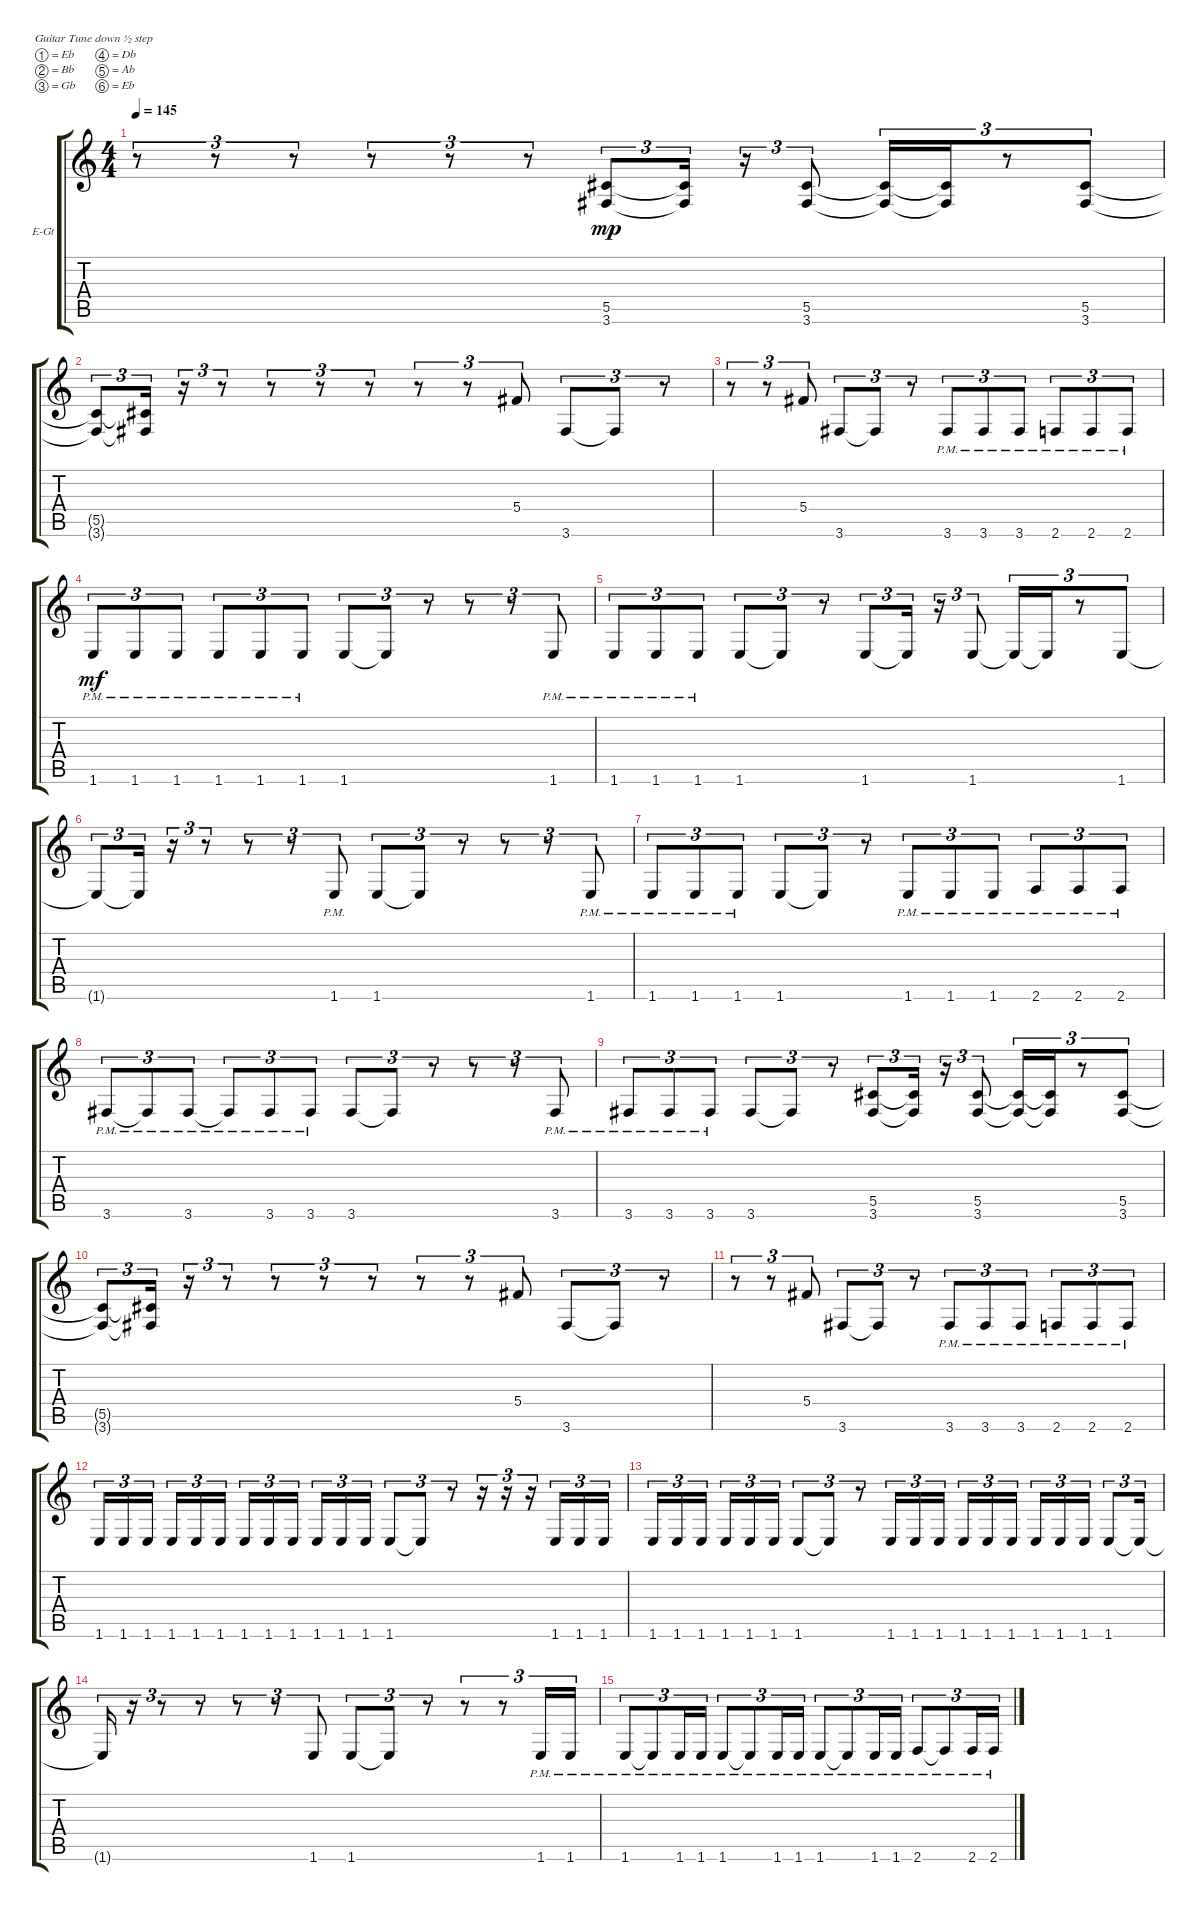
\bracketExtendMode groupsimilarinstruments
\firstSystemTrackNameOrientation horizontal
\otherSystemsTrackNameOrientation horizontal
\track ("right" "E-Gt") {instrument distortionguitar}
\staff {score tabs}
\tuning (Eb4 Bb3 Gb3 Db3 Ab2 Eb2)
\ts (4 4)
\tempo 145
\clef g2
\ks c
r.8{tu (3 2) dy mp} r.8{tu (3 2)} r.8{tu (3 2)} r.8{tu (3 2)} r.8{tu (3 2)} r.8{tu (3 2)} (3.6 5.5).8{tu (3 2)} (3.6{t} 5.5{t}).16{tu (3 2)} r.16{tu (3 2)} (3.6 5.5).8{tu (3 2)} (3.6{t} 5.5{t}).16{tu (3 2)} (3.6{t} 5.5{t}).16{tu (3 2)} r.8{tu (3 2)} (3.6 5.5).8{tu (3 2)} |
(3.6{t} 5.5{t}).8{tu (3 2)} (3.6{t} 5.5{t}).16{tu (3 2)} r.16{tu (3 2)} r.8{tu (3 2)} r.8{tu (3 2)} r.8{tu (3 2)} r.8{tu (3 2)} r.8{tu (3 2)} r.8{tu (3 2)} 5.4.8{tu (3 2)} 3.6.8{tu (3 2)} 3.6{t}.8{tu (3 2)} r.8{tu (3 2)} |
r.8{tu (3 2)} r.8{tu (3 2)} 5.4.8{tu (3 2)} 3.6.8{tu (3 2)} 3.6{t}.8{tu (3 2)} r.8{tu (3 2)} 3.6{pm}.8{tu (3 2)} 3.6{pm}.8{tu (3 2)} 3.6{pm}.8{tu (3 2)} 2.6{pm}.8{tu (3 2)} 2.6{pm}.8{tu (3 2)} 2.6{pm}.8{tu (3 2)} |
1.6{pm}.8{tu (3 2) dy mf} 1.6{pm}.8{tu (3 2)} 1.6{pm}.8{tu (3 2)} 1.6{pm}.8{tu (3 2)} 1.6{pm}.8{tu (3 2)} 1.6{pm}.8{tu (3 2)} 1.6.8{tu (3 2)} 1.6{t}.8{tu (3 2)} r.8{tu (3 2)} r.8{tu (3 2)} r.8{tu (3 2)} 1.6{pm}.8{tu (3 2)} |
1.6{pm}.8{tu (3 2)} 1.6{pm}.8{tu (3 2)} 1.6{pm}.8{tu (3 2)} 1.6.8{tu (3 2)} 1.6{t}.8{tu (3 2)} r.8{tu (3 2)} 1.6.8{tu (3 2)} 1.6{t}.16{tu (3 2)} r.16{tu (3 2)} 1.6.8{tu (3 2)} 1.6{t}.16{tu (3 2)} 1.6{t}.16{tu (3 2)} r.8{tu (3 2)} 1.6.8{tu (3 2)} |
1.6{t}.8{tu (3 2)} 1.6{t}.16{tu (3 2)} r.16{tu (3 2)} r.8{tu (3 2)} r.8{tu (3 2)} r.8{tu (3 2)} 1.6{pm}.8{tu (3 2)} 1.6.8{tu (3 2)} 1.6{t}.8{tu (3 2)} r.8{tu (3 2)} r.8{tu (3 2)} r.8{tu (3 2)} 1.6{pm}.8{tu (3 2)} |
1.6{pm}.8{tu (3 2)} 1.6{pm}.8{tu (3 2)} 1.6{pm}.8{tu (3 2)} 1.6.8{tu (3 2)} 1.6{t}.8{tu (3 2)} r.8{tu (3 2)} 1.6{pm}.8{tu (3 2)} 1.6{pm}.8{tu (3 2)} 1.6{pm}.8{tu (3 2)} 2.6{pm}.8{tu (3 2)} 2.6{pm}.8{tu (3 2)} 2.6{pm}.8{tu (3 2)} |
3.6{pm}.8{tu (3 2)} 3.6{pm t}.8{tu (3 2)} 3.6{pm}.8{tu (3 2)} 3.6{pm t}.8{tu (3 2)} 3.6{pm}.8{tu (3 2)} 3.6{pm}.8{tu (3 2)} 3.6.8{tu (3 2)} 3.6{t}.8{tu (3 2)} r.8{tu (3 2)} r.8{tu (3 2)} r.8{tu (3 2)} 3.6{pm}.8{tu (3 2)} |
3.6{pm}.8{tu (3 2)} 3.6{pm}.8{tu (3 2)} 3.6{pm}.8{tu (3 2)} 3.6.8{tu (3 2)} 3.6{t}.8{tu (3 2)} r.8{tu (3 2)} (3.6 5.5).8{tu (3 2)} (3.6{t} 5.5{t}).16{tu (3 2)} r.16{tu (3 2)} (3.6 5.5).8{tu (3 2)} (3.6{t} 5.5{t}).16{tu (3 2)} (3.6{t} 5.5{t}).16{tu (3 2)} r.8{tu (3 2)} (3.6 5.5).8{tu (3 2)} |
(3.6{t} 5.5{t}).8{tu (3 2)} (3.6{t} 5.5{t}).16{tu (3 2)} r.16{tu (3 2)} r.8{tu (3 2)} r.8{tu (3 2)} r.8{tu (3 2)} r.8{tu (3 2)} r.8{tu (3 2)} r.8{tu (3 2)} 5.4.8{tu (3 2)} 3.6.8{tu (3 2)} 3.6{t}.8{tu (3 2)} r.8{tu (3 2)} |
r.8{tu (3 2)} r.8{tu (3 2)} 5.4.8{tu (3 2)} 3.6.8{tu (3 2)} 3.6{t}.8{tu (3 2)} r.8{tu (3 2)} 3.6{pm}.8{tu (3 2)} 3.6{pm}.8{tu (3 2)} 3.6{pm}.8{tu (3 2)} 2.6{pm}.8{tu (3 2)} 2.6{pm}.8{tu (3 2)} 2.6{pm}.8{tu (3 2)} |
1.6.16{tu (3 2)} 1.6.16{tu (3 2)} 1.6.16{tu (3 2)} 1.6.16{tu (3 2)} 1.6.16{tu (3 2)} 1.6.16{tu (3 2)} 1.6.16{tu (3 2)} 1.6.16{tu (3 2)} 1.6.16{tu (3 2)} 1.6.16{tu (3 2)} 1.6.16{tu (3 2)} 1.6.16{tu (3 2)} 1.6.8{tu (3 2)} 1.6{t}.8{tu (3 2)} r.8{tu (3 2)} r.16{tu (3 2)} r.16{tu (3 2)} r.16{tu (3 2)} 1.6.16{tu (3 2)} 1.6.16{tu (3 2)} 1.6.16{tu (3 2)} |
1.6.16{tu (3 2)} 1.6.16{tu (3 2)} 1.6.16{tu (3 2)} 1.6.16{tu (3 2)} 1.6.16{tu (3 2)} 1.6.16{tu (3 2)} 1.6.8{tu (3 2)} 1.6{t}.8{tu (3 2)} r.8{tu (3 2)} 1.6.16{tu (3 2)} 1.6.16{tu (3 2)} 1.6.16{tu (3 2)} 1.6.16{tu (3 2)} 1.6.16{tu (3 2)} 1.6.16{tu (3 2)} 1.6.16{tu (3 2)} 1.6.16{tu (3 2)} 1.6.16{tu (3 2)} 1.6.8{tu (3 2)} 1.6{t}.16{tu (3 2)} |
1.6{t}.16{tu (3 2)} r.16{tu (3 2)} r.8{tu (3 2)} r.8{tu (3 2)} r.8{tu (3 2)} r.8{tu (3 2)} 1.6.8{tu (3 2)} 1.6.8{tu (3 2)} 1.6{t}.8{tu (3 2)} r.8{tu (3 2)} r.8{tu (3 2)} r.8{tu (3 2)} 1.6{pm}.16{tu (3 2)} 1.6{pm}.16{tu (3 2)} |
1.6{pm}.8{tu (3 2)} 1.6{pm t}.8{tu (3 2)} 1.6{pm}.16{tu (3 2)} 1.6{pm}.16{tu (3 2)} 1.6{pm}.8{tu (3 2)} 1.6{pm t}.8{tu (3 2)} 1.6{pm}.16{tu (3 2)} 1.6{pm}.16{tu (3 2)} 1.6{pm}.8{tu (3 2)} 1.6{pm t}.8{tu (3 2)} 1.6{pm}.16{tu (3 2)} 1.6{pm}.16{tu (3 2)} 2.6{pm}.8{tu (3 2)} 2.6{pm t}.8{tu (3 2)} 2.6{pm}.16{tu (3 2)} 2.6{pm}.16{tu (3 2)}
